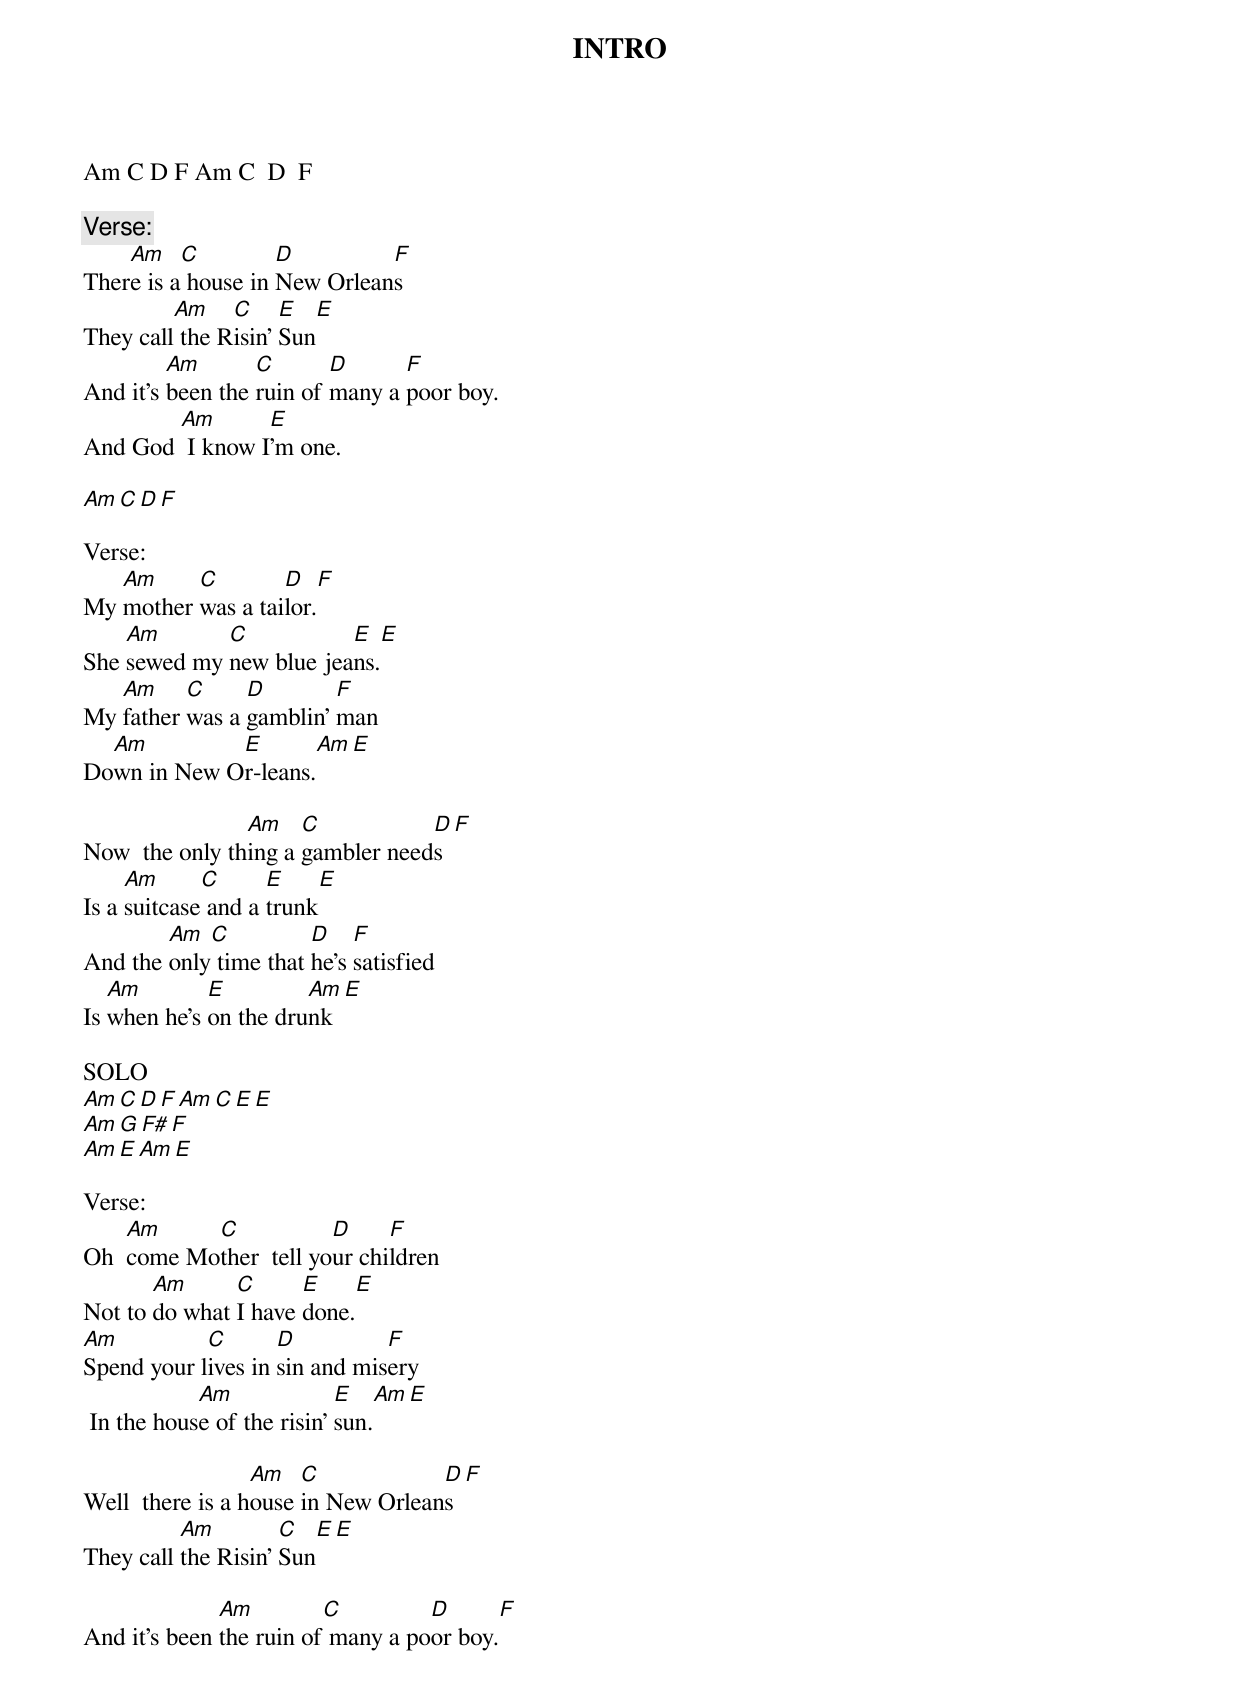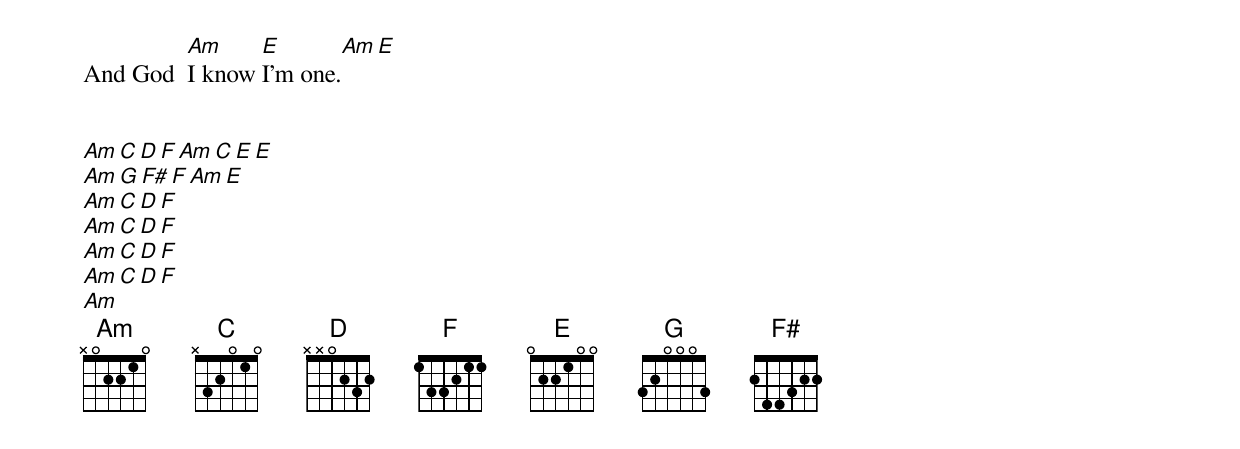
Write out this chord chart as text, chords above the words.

INTRO
Am C D F Am C  D  F

Verse:
    Am    C         D         F
There is a house in New Orleans
         Am    C     E   E
They call the Risin' Sun
         Am       C       D      F
And it's been the ruin of many a poor boy.
        Am       E
And God  I know I'm one.

Am               C  D  F

Verse:
   Am     C        D         F
My mother was a tailor.
    Am       C           E   E
She sewed my new blue jeans.
   Am     C     D        F
My father was a gamblin' man
  Am         E         Am      E
Down in New Or-leans.

                Am    C           D          F
Now  the only thing a gambler needs
     Am      C      E    E
Is a suitcase and a trunk
        Am  C          D    F
And the only time that he's satisfied
   Am        E         Am E
Is when he's on the drunk

SOLO
Am C  D  F  Am C E E
Am G F# F
Am  E  Am  E

Verse:
    Am     C            D     F
Oh  come Mother  tell your children
       Am      C      E      E
Not to do what I have done.
Am          C       D          F
Spend your lives in sin and misery
            Am              E     Am   E
 In the house of the risin' sun.

                  Am   C            D          F
Well  there is a house in New Orleans
          Am         C     E    E
They call the Risin' Sun

              Am         C         D                  F
And it's been the ruin of many a poor boy.
         Am     E        Am  E
And God  I know I'm one.


Am C D F Am C E E
Am G F# F Am E
Am C D F
Am C D F
Am C D F
Am C D F
Am
